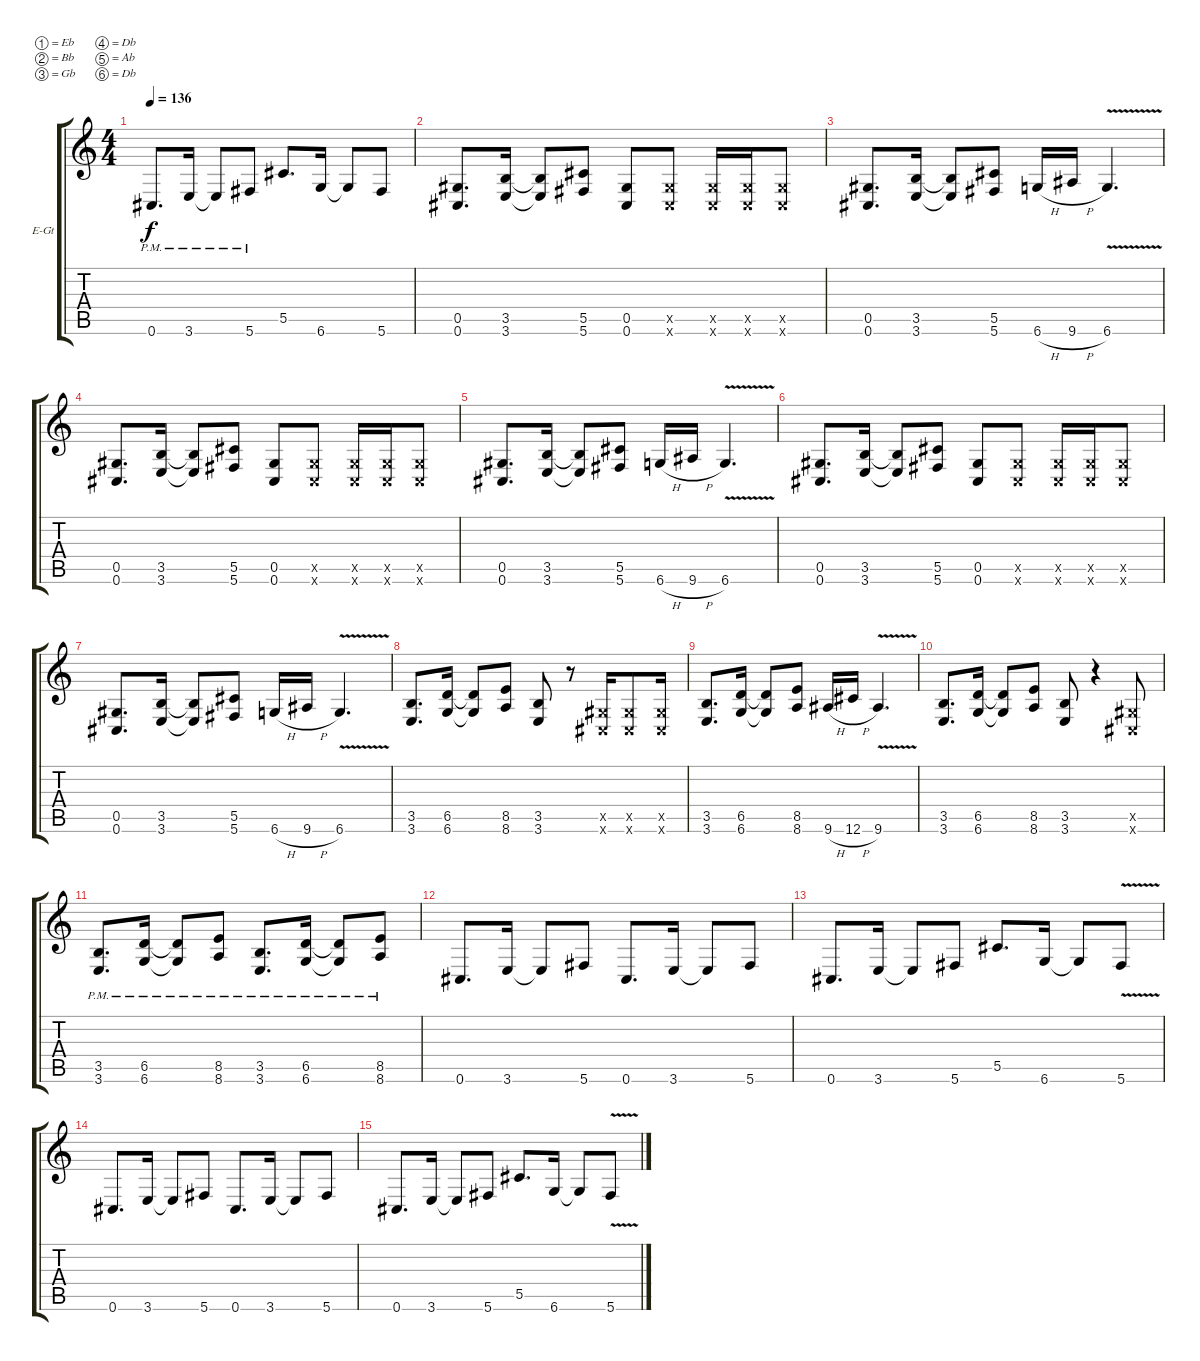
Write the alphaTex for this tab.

\defaultSystemsLayout 4
\bracketExtendMode groupsimilarinstruments
\firstSystemTrackNameOrientation horizontal
\otherSystemsTrackNameOrientation horizontal
\track ("Kirk Hammett (Dist. Gtr.)" "E-Gt") {instrument distortionguitar}
\staff {score tabs}
\tuning (Eb4 Bb3 Gb3 Db3 Ab2 Db2)
\ts (4 4)
\tempo 136
\clef g2
\ks c
0.6{pm}.8{d dy f} 3.6{pm}.16 3.6{pm t}.8 5.6{pm}.8 5.5.8{d} 6.6.16 6.6{t}.8 5.6.8 |
(0.6 0.5).8{d} (3.5 3.6).16 (3.6{t} 3.5{t}).8 (5.6 5.5).8 (0.6 0.5).8 (0.6{x} 0.5{x}).8 (0.6{x} 0.5{x}).16 (0.5{x} 0.6{x}).16 (0.6{x} 0.5{x}).8 |
(0.6 0.5).8{d} (3.6 3.5).16 (3.5{t} 3.6{t}).8 (5.6 5.5).8 6.6{h}.16 9.6{h}.16 6.6{v}.4{d} |
(0.6 0.5).8{d} (3.5 3.6).16 (3.6{t} 3.5{t}).8 (5.6 5.5).8 (0.6 0.5).8 (0.6{x} 0.5{x}).8 (0.6{x} 0.5{x}).16 (0.5{x} 0.6{x}).16 (0.6{x} 0.5{x}).8 |
(0.6 0.5).8{d} (3.6 3.5).16 (3.5{t} 3.6{t}).8 (5.6 5.5).8 6.6{h}.16 9.6{h}.16 6.6{v}.4{d} |
(0.6 0.5).8{d} (3.5 3.6).16 (3.6{t} 3.5{t}).8 (5.6 5.5).8 (0.6 0.5).8 (0.6{x} 0.5{x}).8 (0.6{x} 0.5{x}).16 (0.5{x} 0.6{x}).16 (0.6{x} 0.5{x}).8 |
(0.6 0.5).8{d} (3.6 3.5).16 (3.5{t} 3.6{t}).8 (5.6 5.5).8 6.6{h}.16 9.6{h}.16 6.6{v}.4{d} |
(3.6 3.5).8{d} (6.6 6.5).16 (6.6{t} 6.5{t}).8 (8.6 8.5).8 (3.6 3.5).8 r.8 (0.6{x} 0.5{x}).16 (0.6{x} 0.5{x}).8 (0.6{x} 0.5{x}).16 |
(3.5 3.6).8{d} (6.6 6.5).16 (6.6{t} 6.5{t}).8 (8.6 8.5).8 9.6{h}.16 12.6{h}.16 9.6{v}.4{d} |
(3.6 3.5).8{d} (6.6 6.5).16 (6.6{t} 6.5{t}).8 (8.6 8.5).8 (3.6 3.5).8 r.4 (0.6{x} 0.5{x}).8 |
(3.6{pm} 3.5{pm}).8{d} (6.6{pm} 6.5{pm}).16 (6.6{pm t} 6.5{pm t}).8 (8.6{pm} 8.5{pm}).8 (3.6{pm} 3.5{pm}).8{d} (6.5{pm} 6.6{pm}).16 (6.6{pm t} 6.5{pm t}).8 (8.6{pm} 8.5{pm}).8 |
0.6.8{d} 3.6.16 3.6{t}.8 5.6.8 0.6.8{d} 3.6.16 3.6{t}.8 5.6.8 |
0.6.8{d} 3.6.16 3.6{t}.8 5.6.8 5.5.8{d} 6.6.16 6.6{t}.8 5.6{v}.8 |
0.6.8{d} 3.6.16 3.6{t}.8 5.6.8 0.6.8{d} 3.6.16 3.6{t}.8 5.6.8 |
0.6.8{d} 3.6.16 3.6{t}.8 5.6.8 5.5.8{d} 6.6.16 6.6{t}.8 5.6{v}.8
